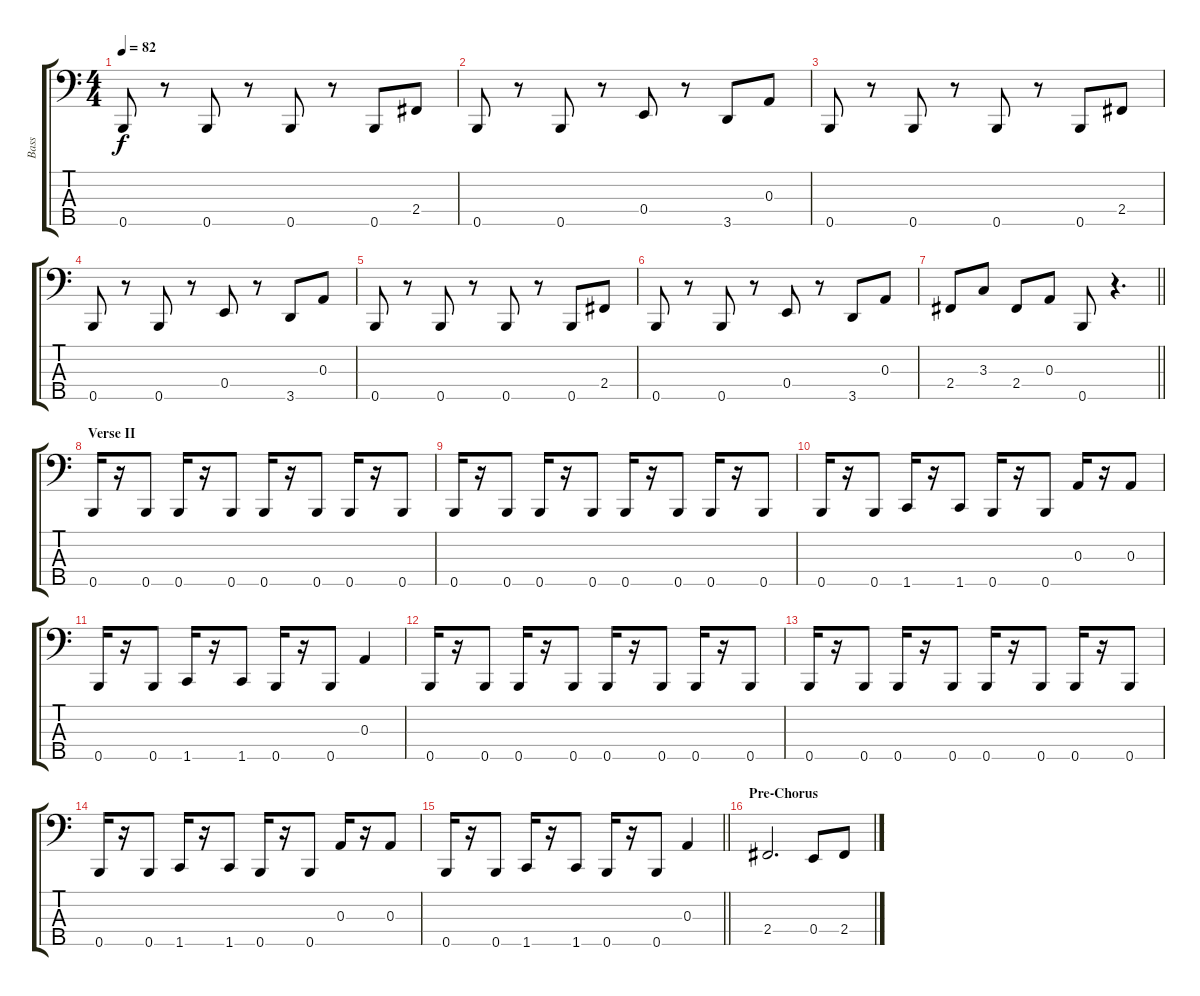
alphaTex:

\track ("Bass" "Bass") {instrument electricbassfinger}
\staff {score tabs}
\tuning (G2 D2 A1 E1 B0) {hide}
\ts (4 4)
\tempo 82
\clef f4
\ks c
0.5.8{dy f} r.8 0.5.8 r.8 0.5.8 r.8 0.5.8 2.4.8 |
0.5.8 r.8 0.5.8 r.8 0.4.8 r.8 3.5.8 0.3.8 |
0.5.8 r.8 0.5.8 r.8 0.5.8 r.8 0.5.8 2.4.8 |
0.5.8 r.8 0.5.8 r.8 0.4.8 r.8 3.5.8 0.3.8 |
0.5.8 r.8 0.5.8 r.8 0.5.8 r.8 0.5.8 2.4.8 |
0.5.8 r.8 0.5.8 r.8 0.4.8 r.8 3.5.8 0.3.8 |
\barLineRight lightlight
2.4.8 3.3.8 2.4.8 0.3.8 0.5.8 r.4{d} |
\section ("" "Verse II")
0.5.16 r.16 0.5.8 0.5.16 r.16 0.5.8 0.5.16 r.16 0.5.8 0.5.16 r.16 0.5.8 |
0.5.16 r.16 0.5.8 0.5.16 r.16 0.5.8 0.5.16 r.16 0.5.8 0.5.16 r.16 0.5.8 |
0.5.16 r.16 0.5.8 1.5.16 r.16 1.5.8 0.5.16 r.16 0.5.8 0.3.16 r.16 0.3.8 |
0.5.16 r.16 0.5.8 1.5.16 r.16 1.5.8 0.5.16 r.16 0.5.8 0.3.4 |
0.5.16 r.16 0.5.8 0.5.16 r.16 0.5.8 0.5.16 r.16 0.5.8 0.5.16 r.16 0.5.8 |
0.5.16 r.16 0.5.8 0.5.16 r.16 0.5.8 0.5.16 r.16 0.5.8 0.5.16 r.16 0.5.8 |
0.5.16 r.16 0.5.8 1.5.16 r.16 1.5.8 0.5.16 r.16 0.5.8 0.3.16 r.16 0.3.8 |
\barLineRight lightlight
0.5.16 r.16 0.5.8 1.5.16 r.16 1.5.8 0.5.16 r.16 0.5.8 0.3.4 |
\section ("" "Pre-Chorus")
2.4.2{d} 0.4.8 2.4.8
